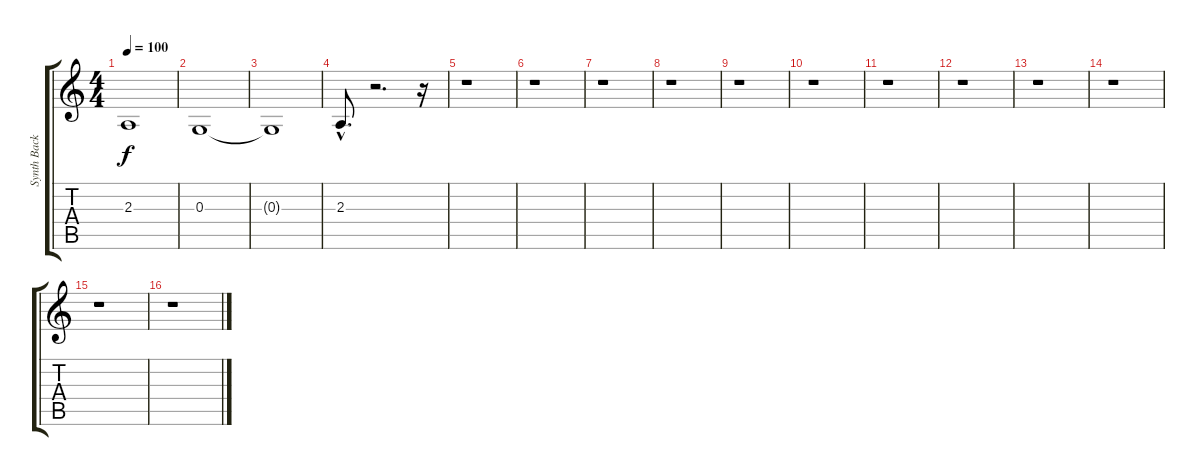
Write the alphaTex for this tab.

\track ("Synth Backup" "Synth Back") {instrument fx6goblins}
\staff {score tabs}
\tuning (E4 B3 G3 D3 A2 E2) {hide}
\ts (4 4)
\tempo 100
\clef g2
\ks c
2.3{t}.1{dy f} |
0.3.1 |
0.3{t}.1 |
2.3{hac}.8{d} r.2{d} r.16 |
r.1 |
r.1 |
r.1 |
r.1 |
r.1 |
r.1 |
r.1 |
r.1 |
r.1 |
r.1 |
r.1 |
r.1
